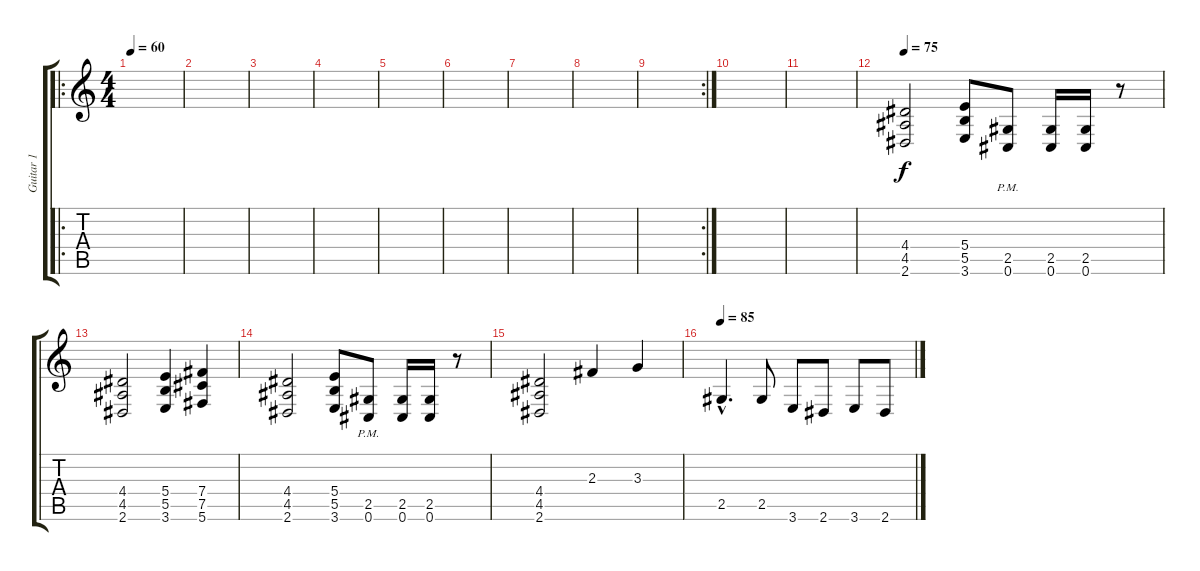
\track ("Guitar 1" "Guitar 1") {instrument distortionguitar}
\staff {score tabs}
\tuning (Db4 Ab3 E3 B2 Gb2 Db2) {hide}
\ro
\ts (4 4)
\tempo 60
\clef g2
\ks c
|
|
|
|
|
|
|
|
\rc 2
|
|
|
\tempo 75
(4.4 4.5 2.6).2 (5.4 5.5 3.6).8 (2.5{pm} 0.6{pm}).8 (2.5 0.6).16 (2.5 0.6).16 r.8 |
(4.4 4.5 2.6).2 (5.4 5.5 3.6).4 (7.4 7.5 5.6).4 |
(4.4 4.5 2.6).2 (5.4 5.5 3.6).8 (2.5{pm} 0.6{pm}).8 (2.5 0.6).16 (2.5 0.6).16 r.8 |
(4.4 4.5 2.6).2 2.3.4 3.3.4 |
\tempo 85
2.5{hac}.4{d} 2.5.8 3.6.8 2.6.8 3.6.8 2.6.8
